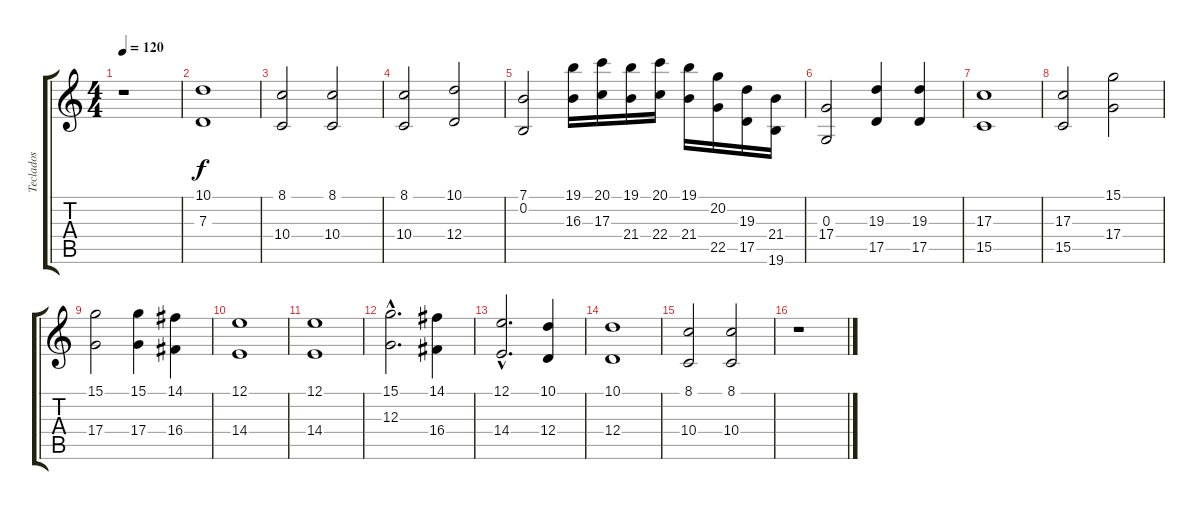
\track ("Teclados" "Teclados") {instrument stringensemble1}
\staff {score tabs}
\tuning (E4 B3 G3 D3 A2 E2) {hide}
\ts (4 4)
\tempo 120
\clef g2
\ks c
r.1{dy f} |
(10.1 7.3).1 |
(8.1 10.4).2 (8.1 10.4).2 |
(8.1 10.4).2 (10.1 12.4).2 |
(7.1 0.2).2 (19.1 16.3).16 (20.1 17.3).16 (19.1 21.4).16 (20.1 22.4).16 (19.1 21.4).16 (20.2 22.5).16 (19.3 17.5).16 (21.4 19.6).16 |
(0.3 17.4).2 (19.3 17.5).4 (19.3 17.5).4 |
(17.3 15.5).1 |
(17.3 15.5).2 (15.1 17.4).2 |
(15.1 17.4).2 (15.1 17.4).4 (14.1 16.4).4 |
(12.1 14.4).1 |
(12.1 14.4).1 |
(15.1{hac} 12.3{hac}).2{d} (14.1 16.4).4 |
(12.1{hac} 14.4{hac}).2{d} (10.1 12.4).4 |
(10.1 12.4).1 |
(8.1 10.4).2 (8.1 10.4).2 |
r.1
